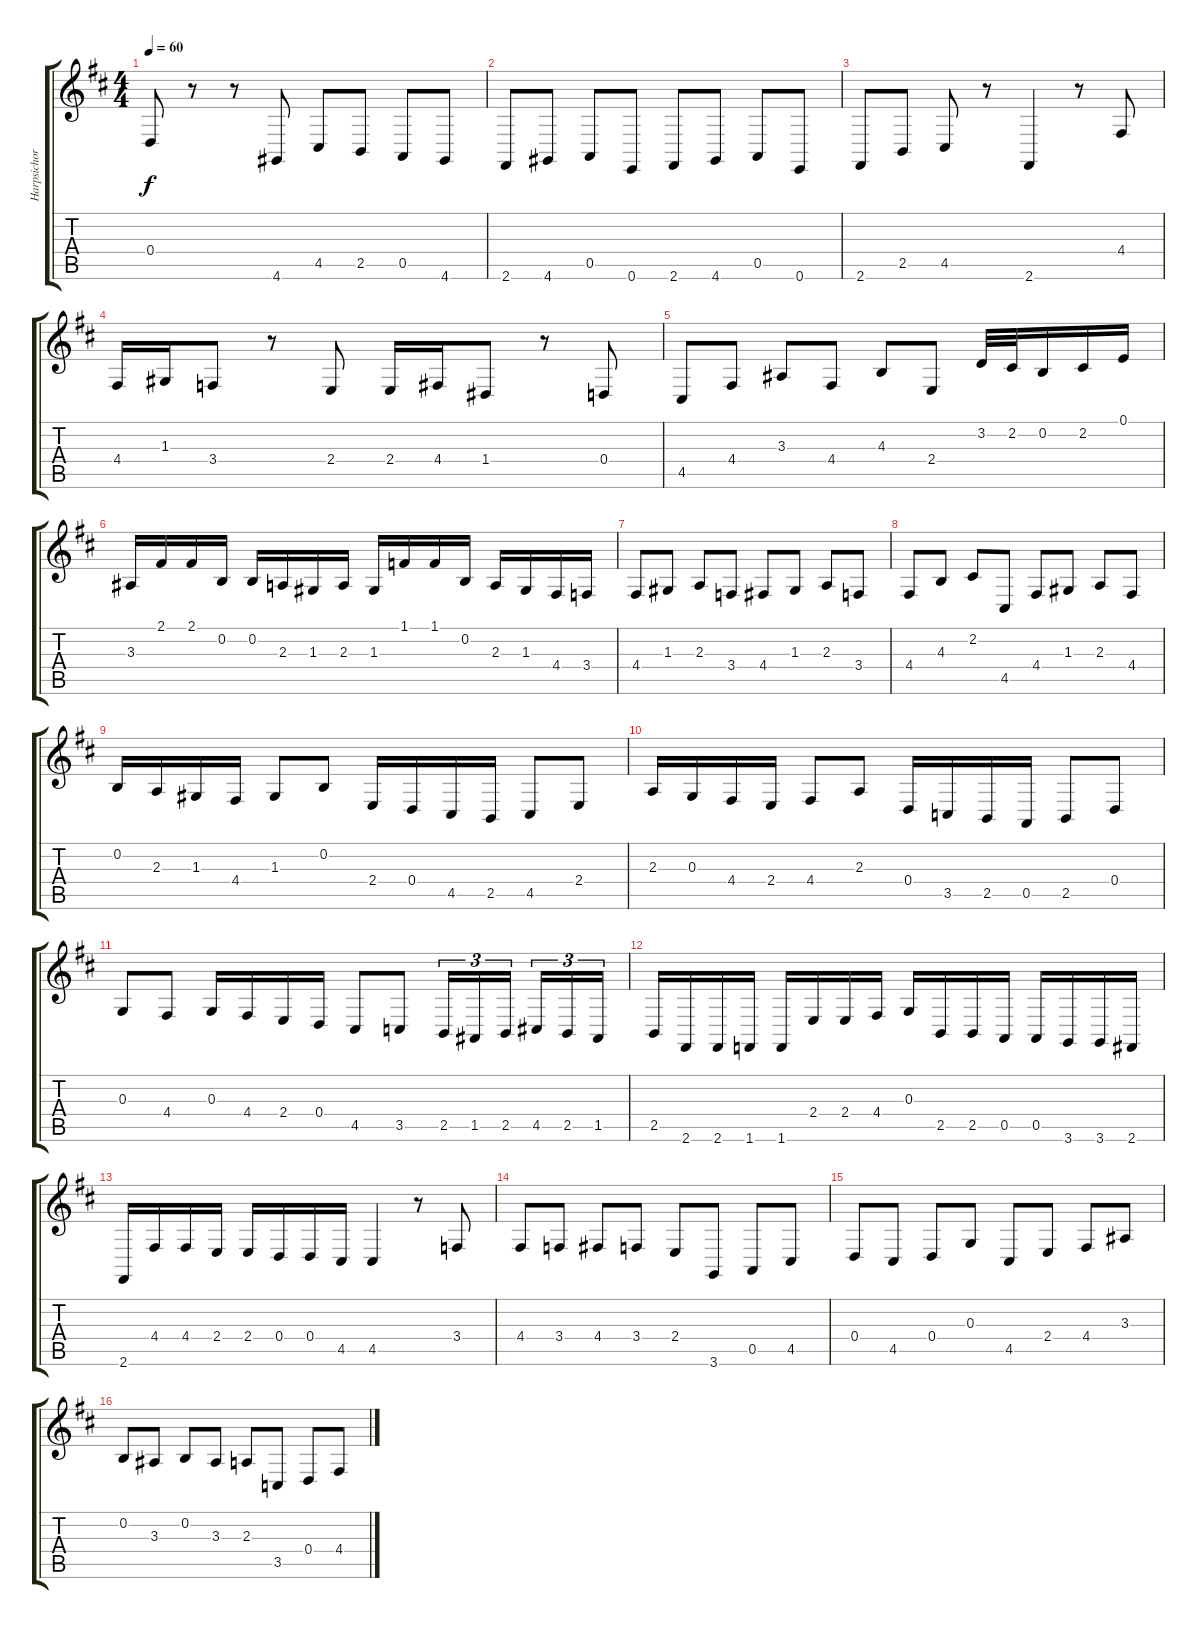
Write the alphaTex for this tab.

\track ("Harpsichord LH" "Harpsichor") {instrument harpsichord}
\staff {score tabs}
\tuning (E4 B3 G3 D3 A2 E2) {hide}
\ts (4 4)
\tempo 60
\clef g2
\ks bminor
0.4.8{dy f} r.8 r.8 4.6.8 4.5.8 2.5.8 0.5.8 4.6.8 |
2.6.8 4.6.8 0.5.8 0.6.8 2.6.8 4.6.8 0.5.8 0.6.8 |
2.6.8 2.5.8 4.5.8 r.8 2.6.4 r.8 4.4.8 |
4.4.16 1.3.16 3.4.8 r.8 2.4.8 2.4.16 4.4.16 1.4.8 r.8 0.4.8 |
4.5.8 4.4.8 3.3.8 4.4.8 4.3.8 2.4.8 3.2.32 2.2.32 0.2.16 2.2.16 0.1.16 |
3.3.16 2.1.16 2.1.16 0.2.16 0.2.16 2.3.16 1.3.16 2.3.16 1.3.16 1.1.16 1.1.16 0.2.16 2.3.16 1.3.16 4.4.16 3.4.16 |
4.4.8 1.3.8 2.3.8 3.4.8 4.4.8 1.3.8 2.3.8 3.4.8 |
4.4.8 4.3.8 2.2.8 4.5.8 4.4.8 1.3.8 2.3.8 4.4.8 |
0.2.16 2.3.16 1.3.16 4.4.16 1.3.8 0.2.8 2.4.16 0.4.16 4.5.16 2.5.16 4.5.8 2.4.8 |
2.3.16 0.3.16 4.4.16 2.4.16 4.4.8 2.3.8 0.4.16 3.5.16 2.5.16 0.5.16 2.5.8 0.4.8 |
0.3.8 4.4.8 0.3.16 4.4.16 2.4.16 0.4.16 4.5.8 3.5.8 2.5.16{tu (3 2)} 1.5.16{tu (3 2)} 2.5.16{tu (3 2)} 4.5.16{tu (3 2)} 2.5.16{tu (3 2)} 1.5.16{tu (3 2)} |
2.5.16 2.6.16 2.6.16 1.6.16 1.6.16 2.4.16 2.4.16 4.4.16 0.3.16 2.5.16 2.5.16 0.5.16 0.5.16 3.6.16 3.6.16 2.6.16 |
2.6.16 4.4.16 4.4.16 2.4.16 2.4.16 0.4.16 0.4.16 4.5.16 4.5.4 r.8 3.4.8 |
4.4.8 3.4.8 4.4.8 3.4.8 2.4.8 3.6.8 0.5.8 4.5.8 |
0.4.8 4.5.8 0.4.8 0.3.8 4.5.8 2.4.8 4.4.8 3.3.8 |
0.2.8 3.3.8 0.2.8 3.3.8 2.3.8 3.5.8 0.4.8 4.4.8
